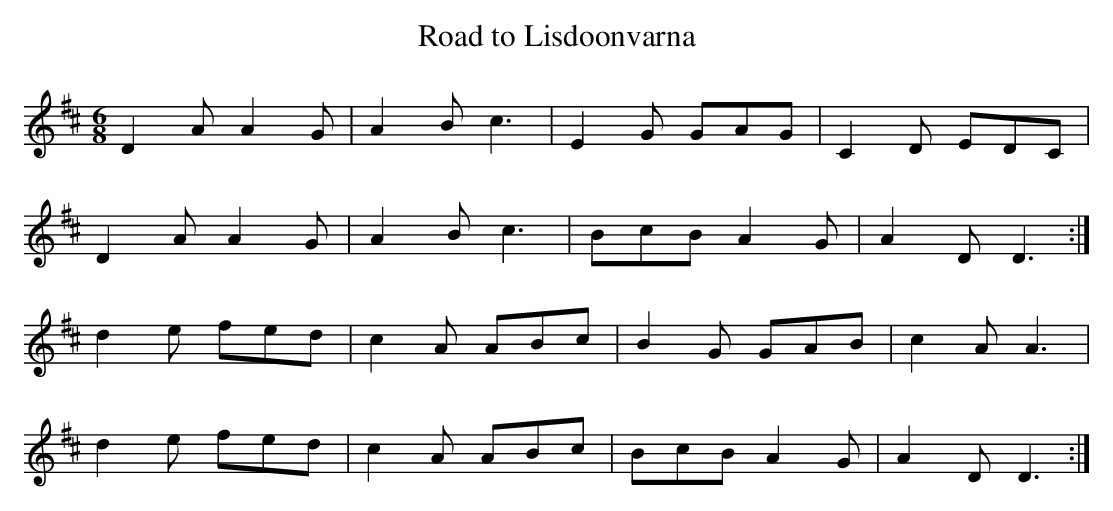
X:1
T:Road to Lisdoonvarna
M:6/8
L:1/8
K:E Dorian
D2A A2G|A2B c3|E2G GAG|C2D EDC|!
D2A A2G|A2B c3|BcB A2G|A2D D3:|!
d2e fed|c2A ABc|B2G GAB|c2A A3|!
d2e fed|c2A ABc|BcB A2G|A2D D3:|
